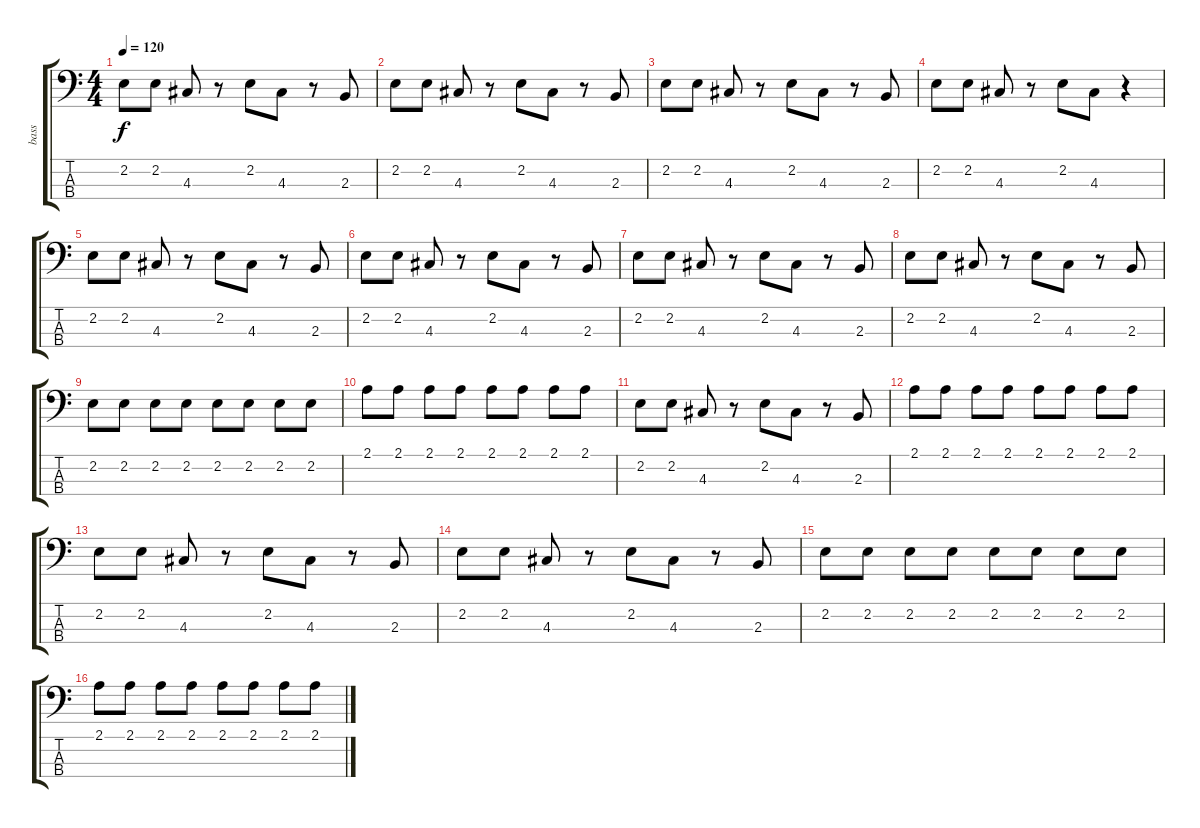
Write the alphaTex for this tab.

\track ("bass" "bass") {instrument electricbassfinger}
\staff {score tabs}
\tuning (G2 D2 A1 E1) {hide}
\ts (4 4)
\tempo 120
\clef f4
\ks c
2.2.8{dy f instrument electricbassfinger} 2.2.8 4.3.8 r.8 2.2.8 4.3.8 r.8 2.3.8 |
2.2.8 2.2.8 4.3.8 r.8 2.2.8 4.3.8 r.8 2.3.8 |
2.2.8 2.2.8 4.3.8 r.8 2.2.8 4.3.8 r.8 2.3.8 |
2.2.8 2.2.8 4.3.8 r.8 2.2.8 4.3.8 r.4 |
2.2.8 2.2.8 4.3.8 r.8 2.2.8 4.3.8 r.8 2.3.8 |
2.2.8 2.2.8 4.3.8 r.8 2.2.8 4.3.8 r.8 2.3.8 |
2.2.8 2.2.8 4.3.8 r.8 2.2.8 4.3.8 r.8 2.3.8 |
2.2.8 2.2.8 4.3.8 r.8 2.2.8 4.3.8 r.8 2.3.8 |
2.2.8 2.2.8 2.2.8 2.2.8 2.2.8 2.2.8 2.2.8 2.2.8 |
2.1.8 2.1.8 2.1.8 2.1.8 2.1.8 2.1.8 2.1.8 2.1.8 |
2.2.8 2.2.8 4.3.8 r.8 2.2.8 4.3.8 r.8 2.3.8 |
2.1.8 2.1.8 2.1.8 2.1.8 2.1.8 2.1.8 2.1.8 2.1.8 |
2.2.8 2.2.8 4.3.8 r.8 2.2.8 4.3.8 r.8 2.3.8 |
2.2.8 2.2.8 4.3.8 r.8 2.2.8 4.3.8 r.8 2.3.8 |
2.2.8 2.2.8 2.2.8 2.2.8 2.2.8 2.2.8 2.2.8 2.2.8 |
2.1.8 2.1.8 2.1.8 2.1.8 2.1.8 2.1.8 2.1.8 2.1.8
